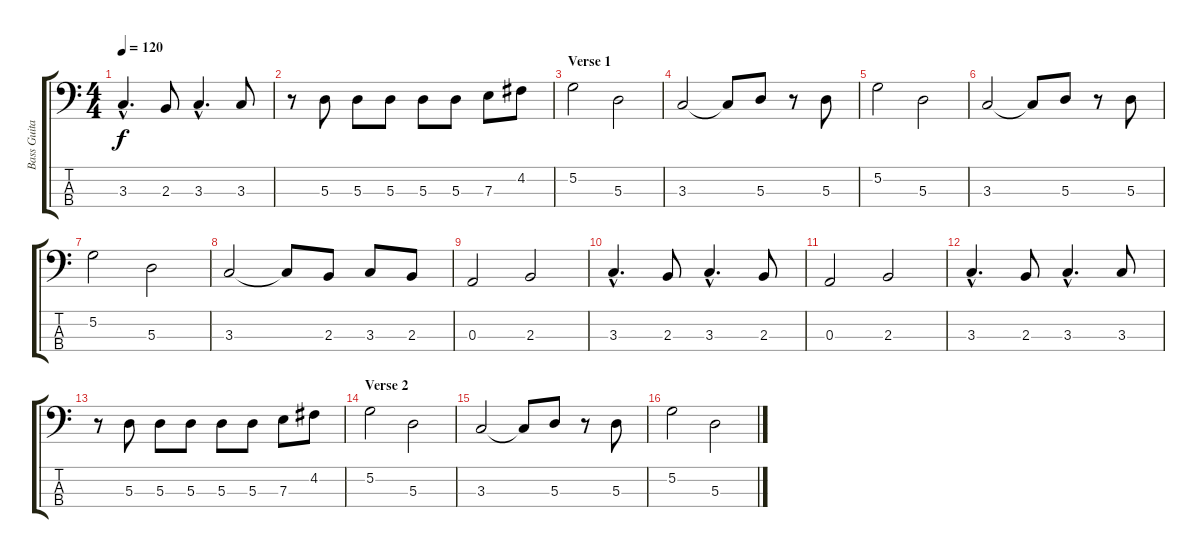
\track ("Bass Guitar" "Bass Guita") {instrument electricbassfinger}
\staff {score tabs}
\tuning (G2 D2 A1 E1) {hide}
\ts (4 4)
\tempo 120
\clef f4
\ks c
3.3{hac}.4{d dy f} 2.3.8 3.3{hac}.4{d} 3.3.8 |
r.8 5.3.8 5.3.8 5.3.8 5.3.8 5.3.8 7.3.8 4.2.8 |
\section ("" "Verse 1")
5.2.2 5.3.2 |
3.3.2 3.3{t}.8 5.3.8 r.8 5.3.8 |
5.2.2 5.3.2 |
3.3.2 3.3{t}.8 5.3.8 r.8 5.3.8 |
5.2.2 5.3.2 |
3.3.2 3.3{t}.8 2.3.8 3.3.8 2.3.8 |
0.3.2 2.3.2 |
3.3{hac}.4{d} 2.3.8 3.3{hac}.4{d} 2.3.8 |
0.3.2 2.3.2 |
3.3{hac}.4{d} 2.3.8 3.3{hac}.4{d} 3.3.8 |
r.8 5.3.8 5.3.8 5.3.8 5.3.8 5.3.8 7.3.8 4.2.8 |
\section ("" "Verse 2")
5.2.2 5.3.2 |
3.3.2 3.3{t}.8 5.3.8 r.8 5.3.8 |
5.2.2 5.3.2
